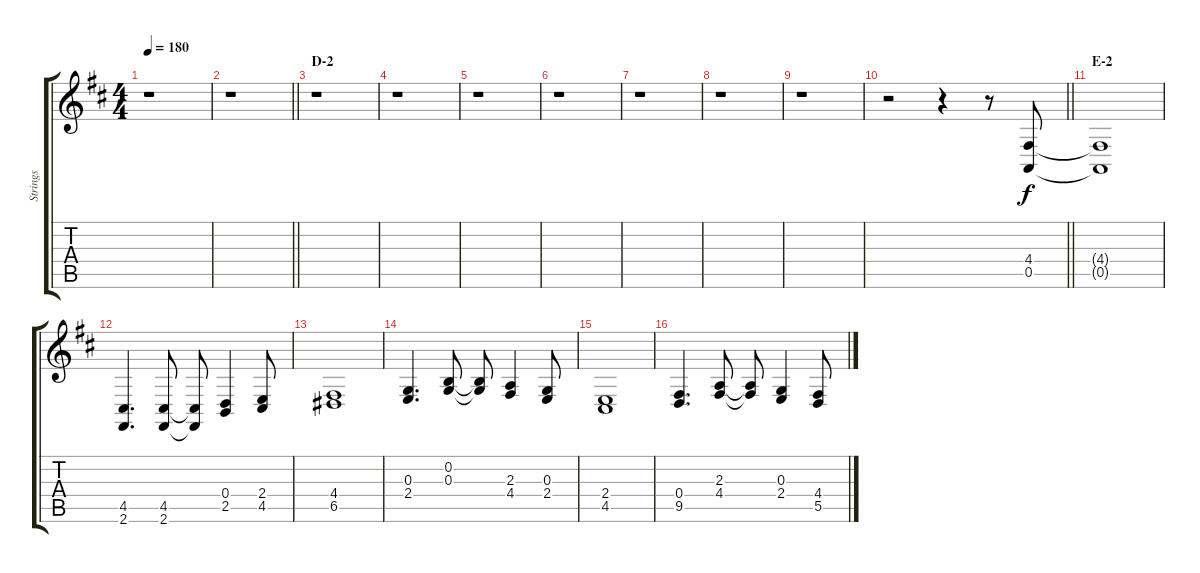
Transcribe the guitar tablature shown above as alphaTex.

\track ("Strings" "Strings") {instrument stringensemble1}
\staff {score tabs}
\tuning (E4 B3 G3 D3 A2 E2) {hide}
\ts (4 4)
\tempo 180
\clef g2
\ks d
r.1{dy f} |
\barLineRight lightlight
r.1 |
\section ("" "D-2")
r.1 |
r.1 |
r.1 |
r.1 |
r.1 |
r.1 |
r.1 |
\barLineRight lightlight
r.2 r.4 r.8 (4.4 0.5).8 |
\section ("" "E-2")
(4.4{t} 0.5{t}).1 |
(4.5 2.6).4{d} (4.5 2.6).8 (4.5{t} 2.6{t}).8 (0.4 2.5).4 (2.4 4.5).8 |
(4.4 6.5).1 |
(0.3 2.4).4{d} (0.2 0.3).8 (0.2{t} 0.3{t}).8 (2.3 4.4).4 (0.3 2.4).8 |
(2.4 4.5).1 |
(0.4 9.5).4{d} (2.3 4.4).8 (2.3{t} 4.4{t}).8 (0.3 2.4).4 (4.4 5.5).8
